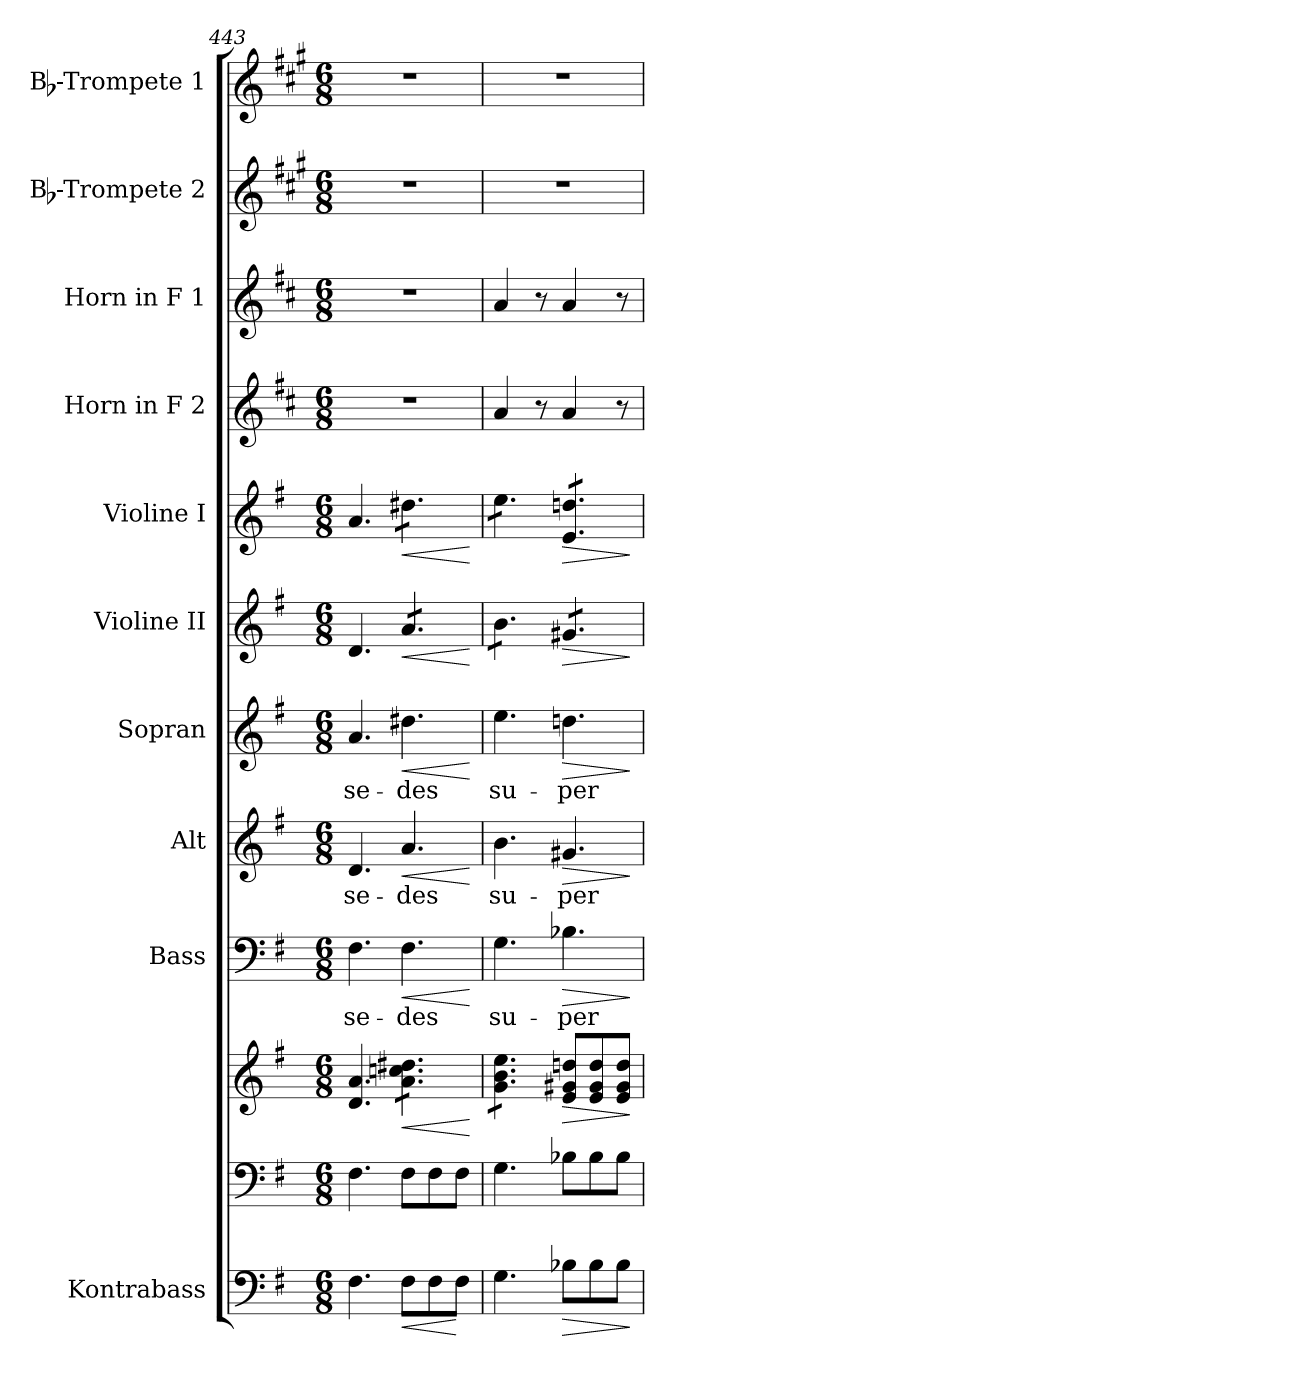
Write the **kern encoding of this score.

**kern	**dynam	**kern	**kern	**dynam	**kern	**text	**dynam	**kern	**text	**dynam	**kern	**text	**dynam	**kern	**dynam	**kern	**dynam	**kern	**kern	**kern	**kern
*part11	*part11	*part10	*part10	*part10	*part9	*part9	*part9	*part8	*part8	*part8	*part7	*part7	*part7	*part6	*part6	*part5	*part5	*part4	*part3	*part2	*part1
*staff12	*staff12	*staff11	*staff10	*staff10/11	*staff9	*staff9	*staff9	*staff8	*staff8	*staff8	*staff7	*staff7	*staff7	*staff6	*staff6	*staff5	*staff5	*staff4	*staff3	*staff2	*staff1
*I"Kontrabass	*	*	*	*	*I"Bass	*	*	*I"Alt	*	*	*I"Sopran	*	*	*I"Violine II	*	*I"Violine I	*	*I"Horn in F 2	*I"Horn in F 1	*I"Bb-Trompete 2	*I"Bb-Trompete 1
*I'Kb.	*	*	*	*	*I'B.	*	*	*I'A.	*	*	*I'S.	*	*	*I'Vl. II	*	*I'Vl. I	*	*	*	*I'Bb Trp. 2	*I'Bb Trp. 1
*clefF4	*	*clefF4	*clefG2	*	*clefF4	*	*	*clefG2	*	*	*clefG2	*	*	*clefG2	*	*clefG2	*	*clefG2	*clefG2	*clefG2	*clefG2
*ITrd7c12	*	*	*	*	*	*	*	*	*	*	*	*	*	*	*	*	*	*ITrd4c7	*ITrd4c7	*ITrd1c2	*ITrd1c2
*k[f#]	*	*k[f#]	*k[f#]	*	*k[f#]	*	*	*k[f#]	*	*	*k[f#]	*	*	*k[f#]	*	*k[f#]	*	*k[f#]	*k[f#]	*k[f#]	*k[f#]
*G:	*	*G:	*G:	*	*G:	*	*	*G:	*	*	*G:	*	*	*G:	*	*G:	*	*G:	*G:	*G:	*G:
*M6/8	*	*M6/8	*M6/8	*	*M6/8	*	*	*M6/8	*	*	*M6/8	*	*	*M6/8	*	*M6/8	*	*M6/8	*M6/8	*M6/8	*M6/8
=443	=443	=443	=443	=443	=443	=443	=443	=443	=443	=443	=443	=443	=443	=443	=443	=443	=443	=443	=443	=443	=443
!	!	!	!	!	!	!LO:LY:b	!	!	!LO:LY:b	!	!	!LO:LY:b	!	!	!	!	!	!	!	!	!
4.FF#\	.	4.F#\	4.d/ 4.a/	.	4.F#\	se-	.	4.d/	se-	.	4.a/	se-	.	4.d/	.	4.a/	.	2.r	2.r	2.r	2.r
!	!LO:HP:b	!	!	!LO:HP:b	!	!LO:LY:b	!LO:HP:b	!	!LO:LY:b	!LO:HP:b	!	!LO:LY:b	!LO:HP:b	!	!LO:HP:b	!	!LO:HP:b	!	!	!	!
*	*	*	*tremolo	*	*	*	*	*	*	*	*	*	*	*	*	*	*	*	*	*	*
*	*	*	*	*	*	*	*	*	*	*	*	*	*	*tremolo	*	*	*	*	*	*	*
*	*	*	*	*	*	*	*	*	*	*	*	*	*	*	*	*tremolo	*	*	*	*	*
8FF#\L	<	8F#\L	8a\ 8ccn\ 8dd#X\L	<	4.F#\	-des	<	4.a/	-des	<	4.dd#X\	-des	<	8a/L	<	8dd#X\L	<	.	.	.	.
8FF#\	.	8F#\	8a\ 8ccn\ 8dd#X\	.	.	.	.	.	.	.	.	.	.	8a/	.	8dd#X\	.	.	.	.	.
8FF#\J	[	8F#\J	8a\ 8ccn\ 8dd#X\J	.	.	.	.	.	.	.	.	.	.	8a/J	.	8dd#X\J	.	.	.	.	.
.	.	.	.	[	.	.	[	.	.	[	.	.	[	.	[	.	[	.	.	.	.
!!LO:PB:g=z
=444	=444	=444	=444	=444	=444	=444	=444	=444	=444	=444	=444	=444	=444	=444	=444	=444	=444	=444	=444	=444	=444
!	!	!	!	!	!	!LO:LY:b	!	!	!LO:LY:b	!	!	!LO:LY:b	!	!	!	!	!	!	!	!	!
4.GG\	.	4.G\	8g\ 8b\ 8ee\L	.	4.G\	su-	.	4.b\	su-	.	4.ee\	su-	.	8b\L	.	8ee\L	.	4d/	4d/	2.r	2.r
.	.	.	8g\ 8b\ 8ee\	.	.	.	.	.	.	.	.	.	.	8b\	.	8ee\	.	.	.	.	.
.	.	.	8g\ 8b\ 8ee\J	.	.	.	.	.	.	.	.	.	.	8b\J	.	8ee\J	.	8r	8r	.	.
*	*	*	*Xtremolo	*	*	*	*	*	*	*	*	*	*	*	*	*	*	*	*	*	*
!	!LO:HP:b	!	!	!LO:HP:b	!	!LO:LY:b	!LO:HP:b	!	!LO:LY:b	!LO:HP:b	!	!LO:LY:b	!LO:HP:b	!	!LO:HP:b	!	!LO:HP:b	!	!	!	!
8BB-X\L	>	8B-X\L	8e/ 8g#X/ 8ddn/L	>	4.B-X\	-per	>	4.g#X/	-per	>	4.ddn\	-per	>	8g#X/L	>	8e/ 8ddn/L	>	4d/	4d/	.	.
8BB-\	.	8B-\	8e/ 8g#/ 8dd/	.	.	.	.	.	.	.	.	.	.	8g#X/	.	8e/ 8ddn/	.	.	.	.	.
8BB-\J	.	8B-\J	8e/ 8g#/ 8dd/J	.	.	.	.	.	.	.	.	.	.	8g#X/J	.	8e/ 8ddn/J	.	8r	8r	.	.
*	*	*	*	*	*	*	*	*	*	*	*	*	*	*	*	*Xtremolo	*	*	*	*	*
*	*	*	*	*	*	*	*	*	*	*	*	*	*	*Xtremolo	*	*	*	*	*	*	*
.	]	.	.	]	.	.	]	.	.	]	.	.	]	.	]	.	]	.	.	.	.
=	=	=	=	=	=	=	=	=	=	=	=	=	=	=	=	=	=	=	=	=	=
*-	*-	*-	*-	*-	*-	*-	*-	*-	*-	*-	*-	*-	*-	*-	*-	*-	*-	*-	*-	*-	*-
